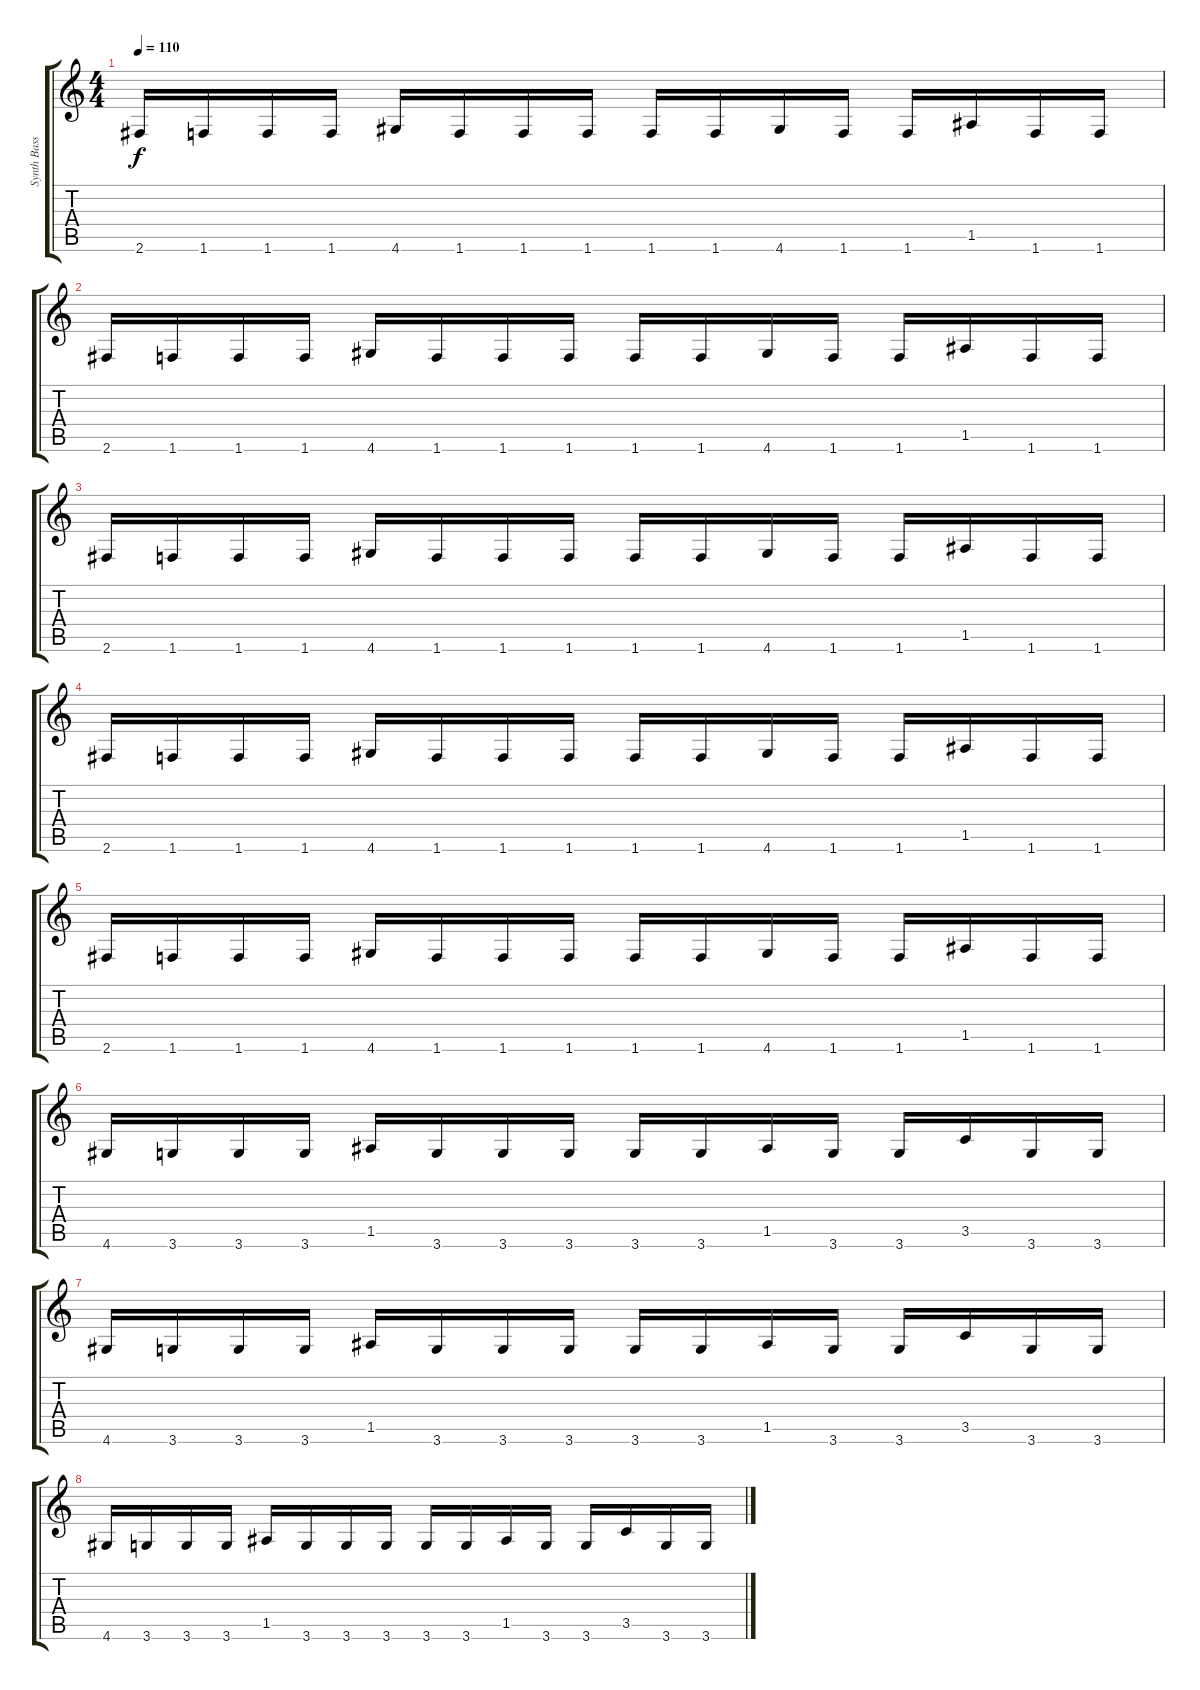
\track ("Synth Bassline" "Synth Bass") {instrument synthbass1}
\staff {score tabs}
\tuning (E4 B3 G3 D3 A2 E2) {hide}
\ts (4 4)
\tempo 110
\clef g2
\ks c
2.6.16{dy f} 1.6.16 1.6.16 1.6.16 4.6.16 1.6.16 1.6.16 1.6.16 1.6.16 1.6.16 4.6.16 1.6.16 1.6.16 1.5.16 1.6.16 1.6.16 |
2.6.16 1.6.16 1.6.16 1.6.16 4.6.16 1.6.16 1.6.16 1.6.16 1.6.16 1.6.16 4.6.16 1.6.16 1.6.16 1.5.16 1.6.16 1.6.16 |
2.6.16 1.6.16 1.6.16 1.6.16 4.6.16 1.6.16 1.6.16 1.6.16 1.6.16 1.6.16 4.6.16 1.6.16 1.6.16 1.5.16 1.6.16 1.6.16 |
2.6.16 1.6.16 1.6.16 1.6.16 4.6.16 1.6.16 1.6.16 1.6.16 1.6.16 1.6.16 4.6.16 1.6.16 1.6.16 1.5.16 1.6.16 1.6.16 |
2.6.16 1.6.16 1.6.16 1.6.16 4.6.16 1.6.16 1.6.16 1.6.16 1.6.16 1.6.16 4.6.16 1.6.16 1.6.16 1.5.16 1.6.16 1.6.16 |
4.6.16 3.6.16 3.6.16 3.6.16 1.5.16 3.6.16 3.6.16 3.6.16 3.6.16 3.6.16 1.5.16 3.6.16 3.6.16 3.5.16 3.6.16 3.6.16 |
4.6.16 3.6.16 3.6.16 3.6.16 1.5.16 3.6.16 3.6.16 3.6.16 3.6.16 3.6.16 1.5.16 3.6.16 3.6.16 3.5.16 3.6.16 3.6.16 |
4.6.16 3.6.16 3.6.16 3.6.16 1.5.16 3.6.16 3.6.16 3.6.16 3.6.16 3.6.16 1.5.16 3.6.16 3.6.16 3.5.16 3.6.16 3.6.16
